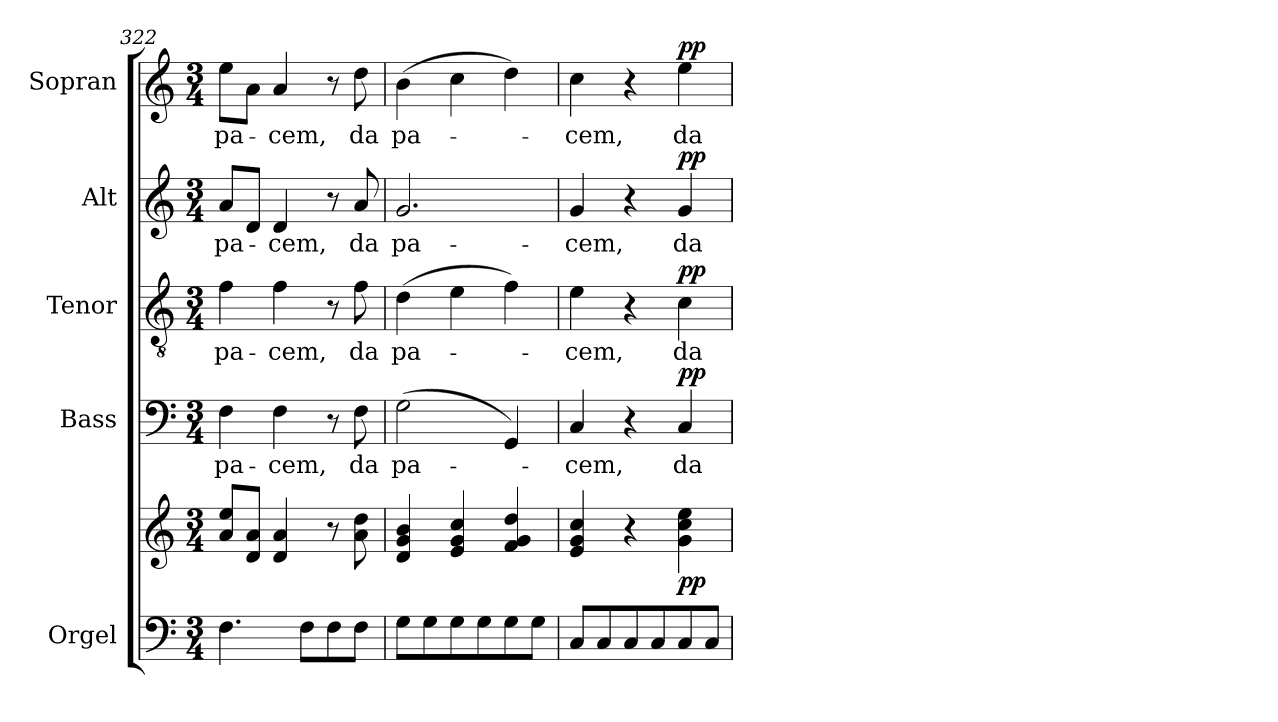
**kern	**kern	**dynam	**kern	**text	**dynam	**kern	**text	**dynam	**kern	**text	**dynam	**kern	**text	**dynam
*part5	*part5	*part5	*part4	*part4	*part4	*part3	*part3	*part3	*part2	*part2	*part2	*part1	*part1	*part1
*staff6	*staff5	*staff5/6	*staff4	*staff4	*staff4	*staff3	*staff3	*staff3	*staff2	*staff2	*staff2	*staff1	*staff1	*staff1
*I"Orgel	*	*	*I"Bass	*	*	*I"Tenor	*	*	*I"Alt	*	*	*I"Sopran	*	*
*I'Org.	*	*	*I'B.	*	*	*I'T.	*	*	*I'A.	*	*	*I'S.	*	*
*clefF4	*clefG2	*	*clefF4	*	*	*clefGv2	*	*	*clefG2	*	*	*clefG2	*	*
*k[]	*k[]	*	*k[]	*	*	*k[]	*	*	*k[]	*	*	*k[]	*	*
*C:	*C:	*	*C:	*	*	*C:	*	*	*C:	*	*	*C:	*	*
*M3/4	*M3/4	*	*M3/4	*	*	*M3/4	*	*	*M3/4	*	*	*M3/4	*	*
=322	=322	=322	=322	=322	=322	=322	=322	=322	=322	=322	=322	=322	=322	=322
!	!	!	!	!LO:LY:b	!	!	!LO:LY:b	!	!	!LO:LY:b	!	!	!LO:LY:b	!
4.F\	8a/ 8ee/L	.	4F\	pa-	.	4f\	pa-	.	8a/L	pa-	.	8ee\L	pa-	.
.	8d/ 8a/J	.	.	.	.	.	.	.	8d/J	.	.	8a\J	.	.
!	!	!	!	!LO:LY:b	!	!	!LO:LY:b	!	!	!LO:LY:b	!	!	!LO:LY:b	!
.	4d/ 4a/	.	4F\	-cem,	.	4f\	-cem,	.	4d/	-cem,	.	4a/	-cem,	.
8F\L	.	.	.	.	.	.	.	.	.	.	.	.	.	.
8F\	8r	.	8r	.	.	8r	.	.	8r	.	.	8r	.	.
!	!	!	!	!LO:LY:b	!	!	!LO:LY:b	!	!	!LO:LY:b	!	!	!LO:LY:b	!
8F\J	8a\ 8dd\	.	8F\	da	.	8f\	da	.	8a/	da	.	8dd\	da	.
=323	=323	=323	=323	=323	=323	=323	=323	=323	=323	=323	=323	=323	=323	=323
!	!	!	!	!LO:LY:b	!	!	!LO:LY:b	!	!	!LO:LY:b	!	!	!LO:LY:b	!
8G\L	4d/ 4g/ 4b/	.	(>2G\	pa-	.	(>4d\	pa-	.	2.g/	pa-	.	(>4b\	pa-	.
8G\	.	.	.	.	.	.	.	.	.	.	.	.	.	.
8G\	4e/ 4g/ 4cc/	.	.	.	.	4e\	.	.	.	.	.	4cc\	.	.
8G\	.	.	.	.	.	.	.	.	.	.	.	.	.	.
8G\	4f/ 4g/ 4dd/	.	4GG/)	.	.	4f\)	.	.	.	.	.	4dd\)	.	.
8G\J	.	.	.	.	.	.	.	.	.	.	.	.	.	.
=324	=324	=324	=324	=324	=324	=324	=324	=324	=324	=324	=324	=324	=324	=324
!	!	!	!	!LO:LY:b	!	!	!LO:LY:b	!	!	!LO:LY:b	!	!	!LO:LY:b	!
8C/L	4e/ 4g/ 4cc/	.	4C/	-cem,	.	4e\	-cem,	.	4g/	-cem,	.	4cc\	-cem,	.
8C/	.	.	.	.	.	.	.	.	.	.	.	.	.	.
8C/	4r	.	4r	.	.	4r	.	.	4r	.	.	4r	.	.
8C/	.	.	.	.	.	.	.	.	.	.	.	.	.	.
!	!	!LO:DY:b	!	!LO:LY:b	!LO:DY:a	!	!LO:LY:b	!LO:DY:a	!	!LO:LY:b	!LO:DY:a	!	!LO:LY:b	!LO:DY:a
8C/	4g\ 4cc\ 4ee\	pp	4C/	da	pp	4c\	da	pp	4g/	da	pp	4ee\	da	pp
8C/J	.	.	.	.	.	.	.	.	.	.	.	.	.	.
=	=	=	=	=	=	=	=	=	=	=	=	=	=	=
*-	*-	*-	*-	*-	*-	*-	*-	*-	*-	*-	*-	*-	*-	*-
